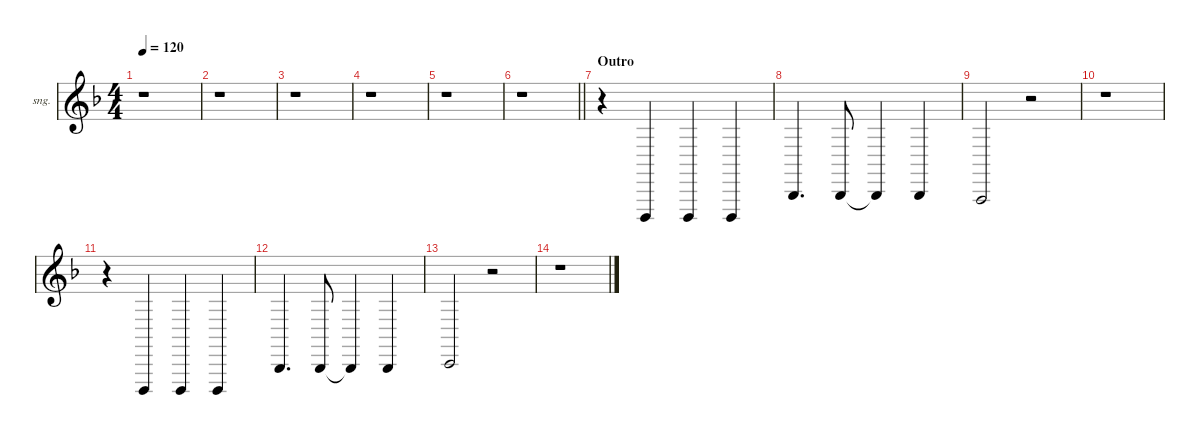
\defaultSystemsLayout 4
\hideDynamics
\bracketExtendMode nobrackets
\firstSystemTrackNameOrientation horizontal
\track ("Singer [Fry]" "sng.") {instrument voiceoohs}
\staff {score}
\tuning (E5 B4 G4 D4 A3 E3 C3 Bb2 Ab2 Gb2)
\ts (4 4)
\tempo 120
\clef g2
\ks dminor
r.1{dy p} |
r.1 |
r.1 |
r.1 |
r.1 |
\barLineRight lightlight
r.1 |
\section ("" "Outro")
r.4 -16.10{acc forcenatural}.4 -16.10{acc forcenatural}.4 -16.10{acc forcenatural}.4 |
-8.10{acc b}.4{d} -8.10{acc b}.8 -8.10{t acc b}.4 -8.10{acc b}.4 |
-9.10{acc forcenatural}.2 r.2 |
r.1 |
r.4 -16.10{acc forcenatural}.4 -16.10{acc forcenatural}.4 -16.10{acc forcenatural}.4 |
-8.10{acc b}.4{d} -8.10{acc b}.8 -8.10{t acc b}.4 -8.10{acc b}.4 |
-6.10{acc forcenatural}.2 r.2 |
r.1
